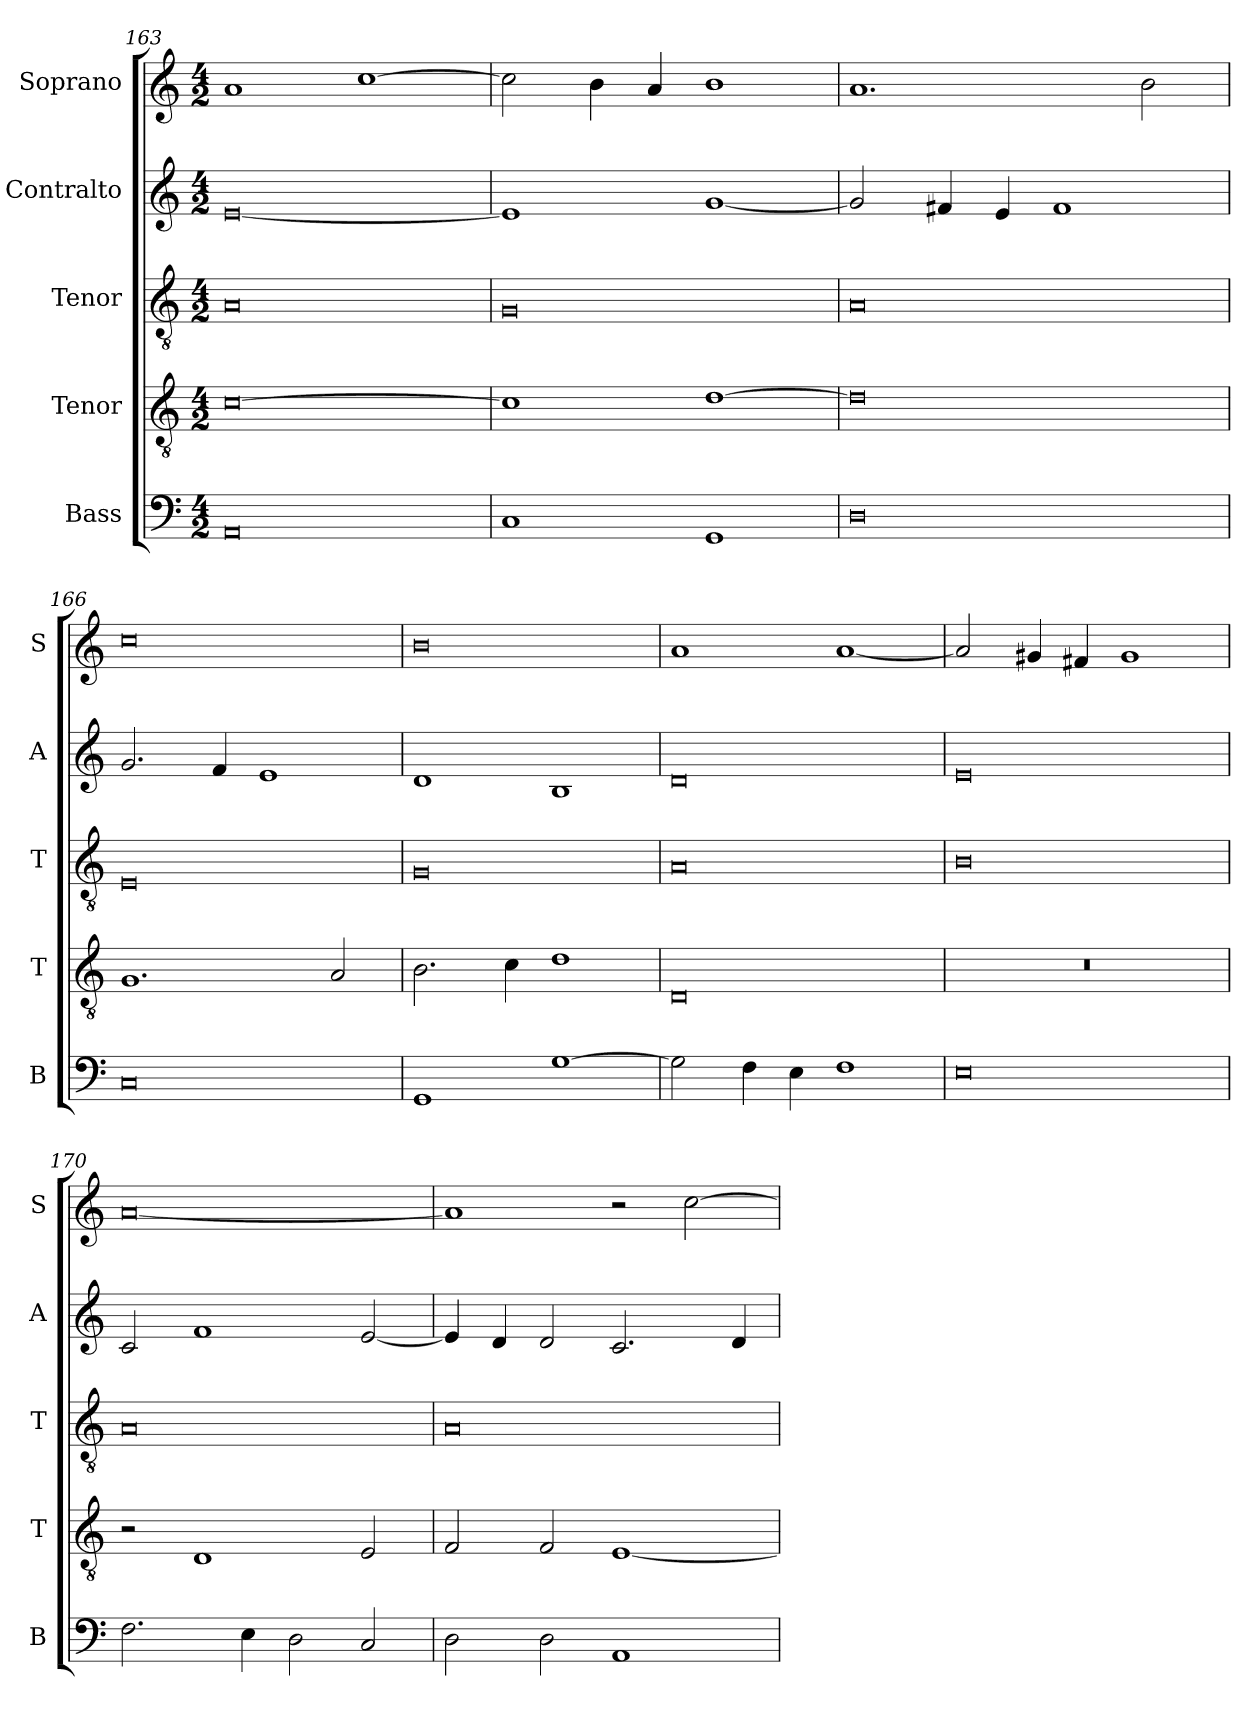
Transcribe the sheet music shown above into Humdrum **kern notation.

**kern	**kern	**kern	**kern	**kern
*part5	*part4	*part3	*part2	*part1
*staff5	*staff4	*staff3	*staff2	*staff1
*I"Bass	*I"Tenor	*I"Tenor	*I"Contralto	*I"Soprano
*I'B	*I'T	*I'T	*I'A	*I'S
*clefF4	*clefGv2	*clefGv2	*clefG2	*clefG2
*k[]	*k[]	*k[]	*k[]	*k[]
*E:phr	*E:phr	*E:phr	*E:phr	*E:phr
*M4/2	*M4/2	*M4/2	*M4/2	*M4/2
=163	=163	=163	=163	=163
0AA	[0c	0A	[0e	1a
.	.	.	.	[1cc
=164	=164	=164	=164	=164
1C	1c]	0G	1e]	2cc]
.	.	.	.	4b
.	.	.	.	4a
1GG	[1d	.	[1g	1b
=165	=165	=165	=165	=165
0D	0d]	0A	2g]	1.a
.	.	.	4f#X	.
.	.	.	4e	.
.	.	.	1f#	.
.	.	.	.	2b
=166	=166	=166	=166	=166
0C	1.G	0E	2.g	0cc
.	.	.	4f	.
.	.	.	1e	.
.	2A	.	.	.
=167	=167	=167	=167	=167
1GG	2.B	0G	1d	0b
.	4c	.	.	.
[1G	1d	.	1B	.
=168	=168	=168	=168	=168
2G]	0D	0A	0d	1a
4F	.	.	.	.
4E	.	.	.	.
1F	.	.	.	[1a
=169	=169	=169	=169	=169
0E	0r	0B	0e	2a]
.	.	.	.	4g#X
.	.	.	.	4f#X
.	.	.	.	1g#
=170	=170	=170	=170	=170
2.F	2r	0A	2c	[0a
.	1D	.	1f	.
4E	.	.	.	.
2D	.	.	.	.
2C	2E	.	[2e	.
=171	=171	=171	=171	=171
2D	2F	0A	4e]	1a]
.	.	.	4d	.
2D	2F	.	2d	.
1AA	[1E	.	2.c	2r
.	.	.	.	[2cc
.	.	.	4d	.
=	=	=	=	=
*-	*-	*-	*-	*-
